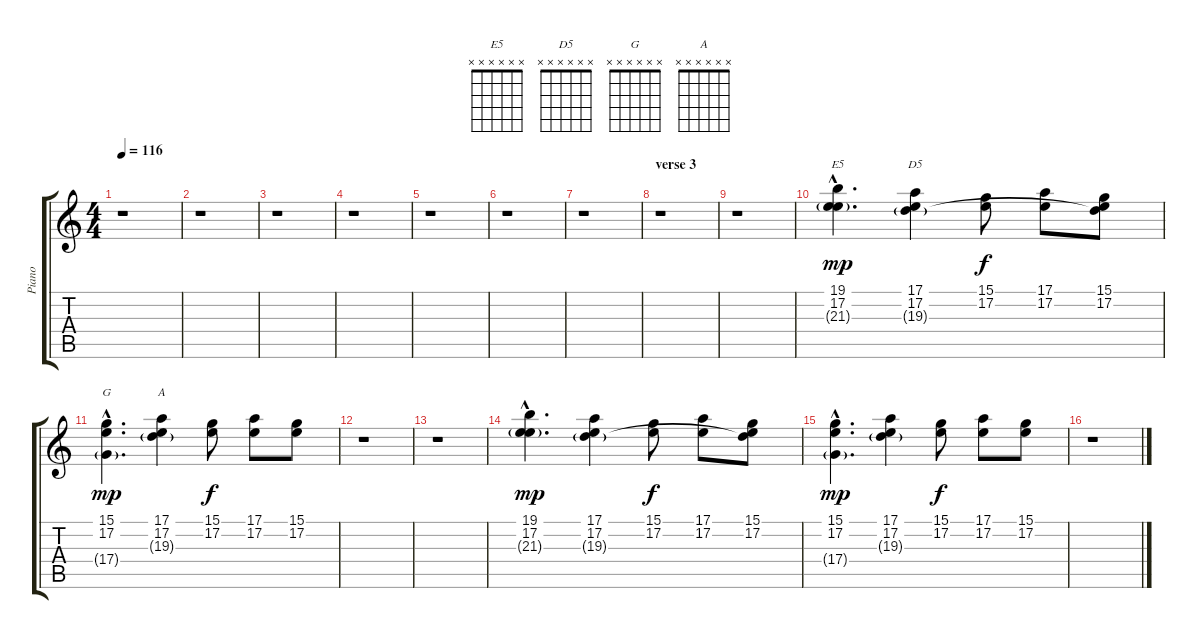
\track ("Piano" "Piano") {instrument electricgrandpiano}
\staff {score tabs}
\tuning (E4 B3 G3 D3 A2 E2) {hide}
\chord ("E5" x x x x x x) {firstfret 0}
\chord ("D5" x x x x x x) {firstfret 0}
\chord ("G" x x x x x x) {firstfret 0}
\chord ("A" x x x x x x) {firstfret 0}
\ts (4 4)
\tempo 116
\clef g2
\ks c
r.1{dy f} |
r.1 |
r.1 |
r.1 |
r.1 |
r.1 |
r.1 |
\section ("" "verse 3")
r.1 |
r.1 |
(19.1{hac} 17.2{hac} 21.3{g hac}).4{d ch "E5" dy mp} (17.1 17.2 19.3{g}).4{ch "D5"} (15.1 17.2).8{dy f} (17.1 17.2).8 (15.1 17.2 19.3{t}).8 |
(15.1{hac} 17.2{hac} 17.4{g hac}).4{d ch "G" dy mp} (17.1 17.2 19.3{g}).4{ch "A"} (15.1 17.2).8{dy f} (17.1 17.2).8 (15.1 17.2).8 |
r.1 |
r.1 |
(19.1{hac} 17.2{hac} 21.3{g hac}).4{d dy mp} (17.1 17.2 19.3{g}).4 (15.1 17.2).8{dy f} (17.1 17.2).8 (15.1 17.2 19.3{t}).8 |
(15.1{hac} 17.2{hac} 17.4{g hac}).4{d dy mp} (17.1 17.2 19.3{g}).4 (15.1 17.2).8{dy f} (17.1 17.2).8 (15.1 17.2).8 |
r.1
